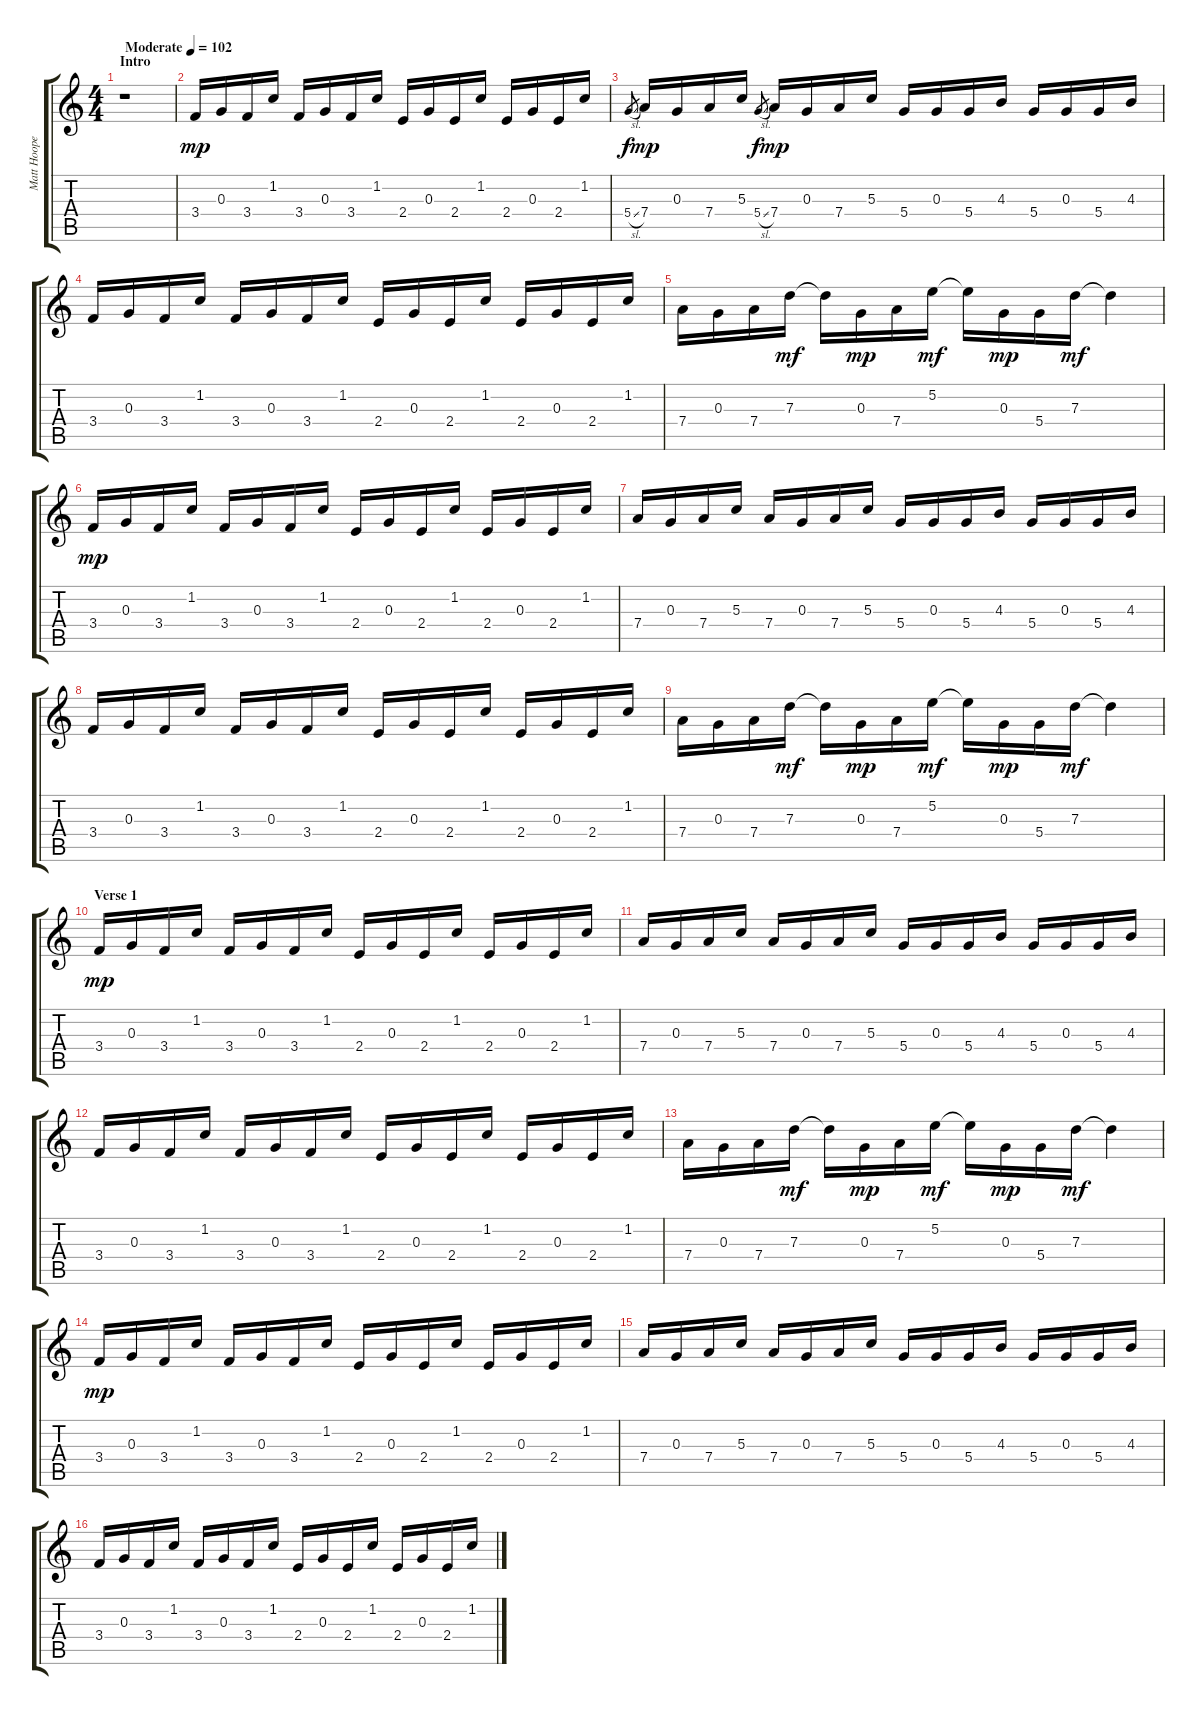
\track ("Matt Hoopes (Lead Guitar 1)" "Matt Hoope") {instrument electricguitarclean}
\staff {score tabs}
\tuning (E4 B3 G3 D3 A2 E2) {hide}
\ts (4 4)
\section ("" "Intro")
\tempo (102 "Moderate")
\clef g2
\ks c
r.1{dy mp instrument electricguitarclean} |
3.4.16 0.3.16 3.4.16 1.2.16 3.4.16 0.3.16 3.4.16 1.2.16 2.4.16 0.3.16 2.4.16 1.2.16 2.4.16 0.3.16 2.4.16 1.2.16 |
5.4{sl}.8{gr dy f} 7.4.16{dy mp} 0.3.16 7.4.16 5.3.16 5.4{sl}.8{gr dy f} 7.4.16{dy mp} 0.3.16 7.4.16 5.3.16 5.4.16 0.3.16 5.4.16 4.3.16 5.4.16 0.3.16 5.4.16 4.3.16 |
3.4.16 0.3.16 3.4.16 1.2.16 3.4.16 0.3.16 3.4.16 1.2.16 2.4.16 0.3.16 2.4.16 1.2.16 2.4.16 0.3.16 2.4.16 1.2.16 |
7.4.16 0.3.16 7.4.16 7.3.16{dy mf} 7.3{t}.16 0.3.16{dy mp} 7.4.16 5.2.16{dy mf} 5.2{t}.16 0.3.16{dy mp} 5.4.16 7.3.16{dy mf} 7.3{t}.4 |
3.4.16{dy mp} 0.3.16 3.4.16 1.2.16 3.4.16 0.3.16 3.4.16 1.2.16 2.4.16 0.3.16 2.4.16 1.2.16 2.4.16 0.3.16 2.4.16 1.2.16 |
7.4.16 0.3.16 7.4.16 5.3.16 7.4.16 0.3.16 7.4.16 5.3.16 5.4.16 0.3.16 5.4.16 4.3.16 5.4.16 0.3.16 5.4.16 4.3.16 |
3.4.16 0.3.16 3.4.16 1.2.16 3.4.16 0.3.16 3.4.16 1.2.16 2.4.16 0.3.16 2.4.16 1.2.16 2.4.16 0.3.16 2.4.16 1.2.16 |
7.4.16 0.3.16 7.4.16 7.3.16{dy mf} 7.3{t}.16 0.3.16{dy mp} 7.4.16 5.2.16{dy mf} 5.2{t}.16 0.3.16{dy mp} 5.4.16 7.3.16{dy mf} 7.3{t}.4 |
\section ("" "Verse 1")
3.4.16{dy mp} 0.3.16 3.4.16 1.2.16 3.4.16 0.3.16 3.4.16 1.2.16 2.4.16 0.3.16 2.4.16 1.2.16 2.4.16 0.3.16 2.4.16 1.2.16 |
7.4.16 0.3.16 7.4.16 5.3.16 7.4.16 0.3.16 7.4.16 5.3.16 5.4.16 0.3.16 5.4.16 4.3.16 5.4.16 0.3.16 5.4.16 4.3.16 |
3.4.16 0.3.16 3.4.16 1.2.16 3.4.16 0.3.16 3.4.16 1.2.16 2.4.16 0.3.16 2.4.16 1.2.16 2.4.16 0.3.16 2.4.16 1.2.16 |
7.4.16 0.3.16 7.4.16 7.3.16{dy mf} 7.3{t}.16 0.3.16{dy mp} 7.4.16 5.2.16{dy mf} 5.2{t}.16 0.3.16{dy mp} 5.4.16 7.3.16{dy mf} 7.3{t}.4 |
3.4.16{dy mp} 0.3.16 3.4.16 1.2.16 3.4.16 0.3.16 3.4.16 1.2.16 2.4.16 0.3.16 2.4.16 1.2.16 2.4.16 0.3.16 2.4.16 1.2.16 |
7.4.16 0.3.16 7.4.16 5.3.16 7.4.16 0.3.16 7.4.16 5.3.16 5.4.16 0.3.16 5.4.16 4.3.16 5.4.16 0.3.16 5.4.16 4.3.16 |
3.4.16 0.3.16 3.4.16 1.2.16 3.4.16 0.3.16 3.4.16 1.2.16 2.4.16 0.3.16 2.4.16 1.2.16 2.4.16 0.3.16 2.4.16 1.2.16
